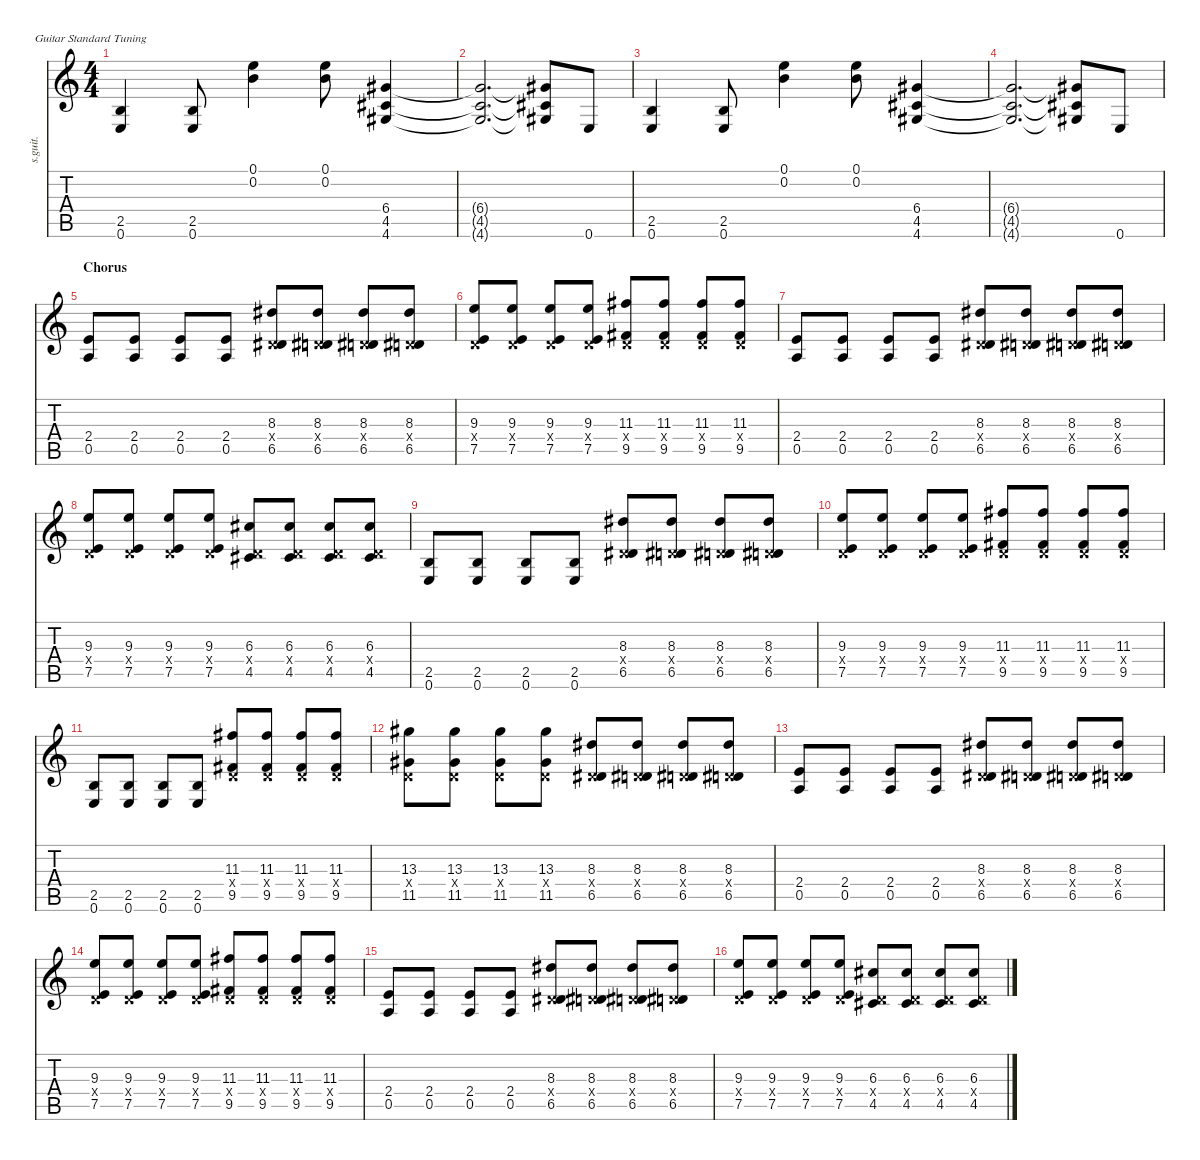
\defaultSystemsLayout 4
\hideDynamics
\bracketExtendMode nobrackets
\track ("Dave Grohl, Chris Shiflett - Lead" "s.guit.") {instrument distortionguitar}
\staff {score tabs}
\tuning (E4 B3 G3 D3 A2 E2)
\ts (4 4)
\tempo (154 hide)
\clef g2
\ks c
(2.5 0.6).4{lyrics (0 "") lyrics (1 "") lyrics (2 "") lyrics (3 "") lyrics (4 "") dy f} (2.5 0.6).8{lyrics (0 "") lyrics (1 "") lyrics (2 "") lyrics (3 "") lyrics (4 "")} (0.1 0.2).4{lyrics (0 "") lyrics (1 "") lyrics (2 "") lyrics (3 "") lyrics (4 "")} (0.1 0.2).8{lyrics (0 "") lyrics (1 "") lyrics (2 "") lyrics (3 "") lyrics (4 "")} (6.4{acc #} 4.5{acc #} 4.6{acc #}).4{lyrics (0 "") lyrics (1 "") lyrics (2 "") lyrics (3 "") lyrics (4 "")} |
(6.4{t acc #} 4.5{t acc #} 4.6{t acc #}).2{d lyrics (0 "") lyrics (1 "") lyrics (2 "") lyrics (3 "") lyrics (4 "")} (6.4{t acc #} 4.5{t acc #} 4.6{t acc #}).8{lyrics (0 "") lyrics (1 "") lyrics (2 "") lyrics (3 "") lyrics (4 "")} 0.6.8{lyrics (0 "") lyrics (1 "") lyrics (2 "") lyrics (3 "") lyrics (4 "")} |
(2.5 0.6).4{lyrics (0 "") lyrics (1 "") lyrics (2 "") lyrics (3 "") lyrics (4 "")} (2.5 0.6).8{lyrics (0 "") lyrics (1 "") lyrics (2 "") lyrics (3 "") lyrics (4 "")} (0.1 0.2).4{lyrics (0 "") lyrics (1 "") lyrics (2 "") lyrics (3 "") lyrics (4 "")} (0.1 0.2).8{lyrics (0 "") lyrics (1 "") lyrics (2 "") lyrics (3 "") lyrics (4 "")} (6.4{acc #} 4.5{acc #} 4.6{acc #}).4{lyrics (0 "") lyrics (1 "") lyrics (2 "") lyrics (3 "") lyrics (4 "")} |
(6.4{t acc #} 4.5{t acc #} 4.6{t acc #}).2{d lyrics (0 "") lyrics (1 "") lyrics (2 "") lyrics (3 "") lyrics (4 "")} (6.4{t acc #} 4.5{t acc #} 4.6{t acc #}).8{lyrics (0 "") lyrics (1 "") lyrics (2 "") lyrics (3 "") lyrics (4 "")} 0.6.8{lyrics (0 "") lyrics (1 "") lyrics (2 "") lyrics (3 "") lyrics (4 "")} |
\section ("" "Chorus")
(2.4 0.5).8{lyrics (0 "") lyrics (1 "") lyrics (2 "") lyrics (3 "") lyrics (4 "")} (2.4 0.5).8{lyrics (0 "") lyrics (1 "") lyrics (2 "") lyrics (3 "") lyrics (4 "")} (2.4 0.5).8{lyrics (0 "") lyrics (1 "") lyrics (2 "") lyrics (3 "") lyrics (4 "")} (2.4 0.5).8{lyrics (0 "") lyrics (1 "") lyrics (2 "") lyrics (3 "") lyrics (4 "")} (8.3{acc #} 0.4{x} 6.5{acc #}).8{lyrics (0 "") lyrics (1 "") lyrics (2 "") lyrics (3 "") lyrics (4 "")} (8.3{acc #} 0.4{x} 6.5{acc #}).8{lyrics (0 "") lyrics (1 "") lyrics (2 "") lyrics (3 "") lyrics (4 "")} (8.3{acc #} 0.4{x} 6.5{acc #}).8{lyrics (0 "") lyrics (1 "") lyrics (2 "") lyrics (3 "") lyrics (4 "")} (8.3{acc #} 0.4{x} 6.5{acc #}).8{lyrics (0 "") lyrics (1 "") lyrics (2 "") lyrics (3 "") lyrics (4 "")} |
(9.3 0.4{x} 7.5).8{lyrics (0 "") lyrics (1 "") lyrics (2 "") lyrics (3 "") lyrics (4 "")} (9.3 0.4{x} 7.5).8{lyrics (0 "") lyrics (1 "") lyrics (2 "") lyrics (3 "") lyrics (4 "")} (9.3 0.4{x} 7.5).8{lyrics (0 "") lyrics (1 "") lyrics (2 "") lyrics (3 "") lyrics (4 "")} (9.3 0.4{x} 7.5).8{lyrics (0 "") lyrics (1 "") lyrics (2 "") lyrics (3 "") lyrics (4 "")} (11.3{acc #} 0.4{x} 9.5{acc #}).8{lyrics (0 "") lyrics (1 "") lyrics (2 "") lyrics (3 "") lyrics (4 "")} (11.3{acc #} 0.4{x} 9.5{acc #}).8{lyrics (0 "") lyrics (1 "") lyrics (2 "") lyrics (3 "") lyrics (4 "")} (11.3{acc #} 0.4{x} 9.5{acc #}).8{lyrics (0 "") lyrics (1 "") lyrics (2 "") lyrics (3 "") lyrics (4 "")} (11.3{acc #} 0.4{x} 9.5{acc #}).8{lyrics (0 "") lyrics (1 "") lyrics (2 "") lyrics (3 "") lyrics (4 "")} |
(2.4 0.5).8{lyrics (0 "") lyrics (1 "") lyrics (2 "") lyrics (3 "") lyrics (4 "")} (2.4 0.5).8{lyrics (0 "") lyrics (1 "") lyrics (2 "") lyrics (3 "") lyrics (4 "")} (2.4 0.5).8{lyrics (0 "") lyrics (1 "") lyrics (2 "") lyrics (3 "") lyrics (4 "")} (2.4 0.5).8{lyrics (0 "") lyrics (1 "") lyrics (2 "") lyrics (3 "") lyrics (4 "")} (8.3{acc #} 0.4{x} 6.5{acc #}).8{lyrics (0 "") lyrics (1 "") lyrics (2 "") lyrics (3 "") lyrics (4 "")} (8.3{acc #} 0.4{x} 6.5{acc #}).8{lyrics (0 "") lyrics (1 "") lyrics (2 "") lyrics (3 "") lyrics (4 "")} (8.3{acc #} 0.4{x} 6.5{acc #}).8{lyrics (0 "") lyrics (1 "") lyrics (2 "") lyrics (3 "") lyrics (4 "")} (8.3{acc #} 0.4{x} 6.5{acc #}).8{lyrics (0 "") lyrics (1 "") lyrics (2 "") lyrics (3 "") lyrics (4 "")} |
(9.3 0.4{x} 7.5).8{lyrics (0 "") lyrics (1 "") lyrics (2 "") lyrics (3 "") lyrics (4 "")} (9.3 0.4{x} 7.5).8{lyrics (0 "") lyrics (1 "") lyrics (2 "") lyrics (3 "") lyrics (4 "")} (9.3 0.4{x} 7.5).8{lyrics (0 "") lyrics (1 "") lyrics (2 "") lyrics (3 "") lyrics (4 "")} (9.3 0.4{x} 7.5).8{lyrics (0 "") lyrics (1 "") lyrics (2 "") lyrics (3 "") lyrics (4 "")} (6.3{acc #} 0.4{x} 4.5{acc #}).8{lyrics (0 "") lyrics (1 "") lyrics (2 "") lyrics (3 "") lyrics (4 "")} (6.3{acc #} 0.4{x} 4.5{acc #}).8{lyrics (0 "") lyrics (1 "") lyrics (2 "") lyrics (3 "") lyrics (4 "")} (6.3{acc #} 0.4{x} 4.5{acc #}).8{lyrics (0 "") lyrics (1 "") lyrics (2 "") lyrics (3 "") lyrics (4 "")} (6.3{acc #} 0.4{x} 4.5{acc #}).8{lyrics (0 "") lyrics (1 "") lyrics (2 "") lyrics (3 "") lyrics (4 "")} |
(2.5 0.6).8{lyrics (0 "") lyrics (1 "") lyrics (2 "") lyrics (3 "") lyrics (4 "")} (2.5 0.6).8{lyrics (0 "") lyrics (1 "") lyrics (2 "") lyrics (3 "") lyrics (4 "")} (2.5 0.6).8{lyrics (0 "") lyrics (1 "") lyrics (2 "") lyrics (3 "") lyrics (4 "")} (2.5 0.6).8{lyrics (0 "") lyrics (1 "") lyrics (2 "") lyrics (3 "") lyrics (4 "")} (8.3{acc #} 0.4{x} 6.5{acc #}).8{lyrics (0 "") lyrics (1 "") lyrics (2 "") lyrics (3 "") lyrics (4 "")} (8.3{acc #} 0.4{x} 6.5{acc #}).8{lyrics (0 "") lyrics (1 "") lyrics (2 "") lyrics (3 "") lyrics (4 "")} (8.3{acc #} 0.4{x} 6.5{acc #}).8{lyrics (0 "") lyrics (1 "") lyrics (2 "") lyrics (3 "") lyrics (4 "")} (8.3{acc #} 0.4{x} 6.5{acc #}).8{lyrics (0 "") lyrics (1 "") lyrics (2 "") lyrics (3 "") lyrics (4 "")} |
(9.3 0.4{x} 7.5).8{lyrics (0 "") lyrics (1 "") lyrics (2 "") lyrics (3 "") lyrics (4 "")} (9.3 0.4{x} 7.5).8{lyrics (0 "") lyrics (1 "") lyrics (2 "") lyrics (3 "") lyrics (4 "")} (9.3 0.4{x} 7.5).8{lyrics (0 "") lyrics (1 "") lyrics (2 "") lyrics (3 "") lyrics (4 "")} (9.3 0.4{x} 7.5).8{lyrics (0 "") lyrics (1 "") lyrics (2 "") lyrics (3 "") lyrics (4 "")} (11.3{acc #} 0.4{x} 9.5{acc #}).8{lyrics (0 "") lyrics (1 "") lyrics (2 "") lyrics (3 "") lyrics (4 "")} (11.3{acc #} 0.4{x} 9.5{acc #}).8{lyrics (0 "") lyrics (1 "") lyrics (2 "") lyrics (3 "") lyrics (4 "")} (11.3{acc #} 0.4{x} 9.5{acc #}).8{lyrics (0 "") lyrics (1 "") lyrics (2 "") lyrics (3 "") lyrics (4 "")} (11.3{acc #} 0.4{x} 9.5{acc #}).8{lyrics (0 "") lyrics (1 "") lyrics (2 "") lyrics (3 "") lyrics (4 "")} |
(2.5 0.6).8{lyrics (0 "") lyrics (1 "") lyrics (2 "") lyrics (3 "") lyrics (4 "")} (2.5 0.6).8{lyrics (0 "") lyrics (1 "") lyrics (2 "") lyrics (3 "") lyrics (4 "")} (2.5 0.6).8{lyrics (0 "") lyrics (1 "") lyrics (2 "") lyrics (3 "") lyrics (4 "")} (2.5 0.6).8{lyrics (0 "") lyrics (1 "") lyrics (2 "") lyrics (3 "") lyrics (4 "")} (11.3{acc #} 0.4{x} 9.5{acc #}).8{lyrics (0 "") lyrics (1 "") lyrics (2 "") lyrics (3 "") lyrics (4 "")} (11.3{acc #} 0.4{x} 9.5{acc #}).8{lyrics (0 "") lyrics (1 "") lyrics (2 "") lyrics (3 "") lyrics (4 "")} (11.3{acc #} 0.4{x} 9.5{acc #}).8{lyrics (0 "") lyrics (1 "") lyrics (2 "") lyrics (3 "") lyrics (4 "")} (11.3{acc #} 0.4{x} 9.5{acc #}).8{lyrics (0 "") lyrics (1 "") lyrics (2 "") lyrics (3 "") lyrics (4 "")} |
(13.3{acc #} 0.4{x} 11.5{acc #}).8{lyrics (0 "") lyrics (1 "") lyrics (2 "") lyrics (3 "") lyrics (4 "")} (13.3{acc #} 0.4{x} 11.5{acc #}).8{lyrics (0 "") lyrics (1 "") lyrics (2 "") lyrics (3 "") lyrics (4 "")} (13.3{acc #} 0.4{x} 11.5{acc #}).8{lyrics (0 "") lyrics (1 "") lyrics (2 "") lyrics (3 "") lyrics (4 "")} (13.3{acc #} 0.4{x} 11.5{acc #}).8{lyrics (0 "") lyrics (1 "") lyrics (2 "") lyrics (3 "") lyrics (4 "")} (8.3{acc #} 0.4{x} 6.5{acc #}).8{lyrics (0 "") lyrics (1 "") lyrics (2 "") lyrics (3 "") lyrics (4 "")} (8.3{acc #} 0.4{x} 6.5{acc #}).8{lyrics (0 "") lyrics (1 "") lyrics (2 "") lyrics (3 "") lyrics (4 "")} (8.3{acc #} 0.4{x} 6.5{acc #}).8{lyrics (0 "") lyrics (1 "") lyrics (2 "") lyrics (3 "") lyrics (4 "")} (8.3{acc #} 0.4{x} 6.5{acc #}).8{lyrics (0 "") lyrics (1 "") lyrics (2 "") lyrics (3 "") lyrics (4 "")} |
(2.4 0.5).8{lyrics (0 "") lyrics (1 "") lyrics (2 "") lyrics (3 "") lyrics (4 "")} (2.4 0.5).8{lyrics (0 "") lyrics (1 "") lyrics (2 "") lyrics (3 "") lyrics (4 "")} (2.4 0.5).8{lyrics (0 "") lyrics (1 "") lyrics (2 "") lyrics (3 "") lyrics (4 "")} (2.4 0.5).8{lyrics (0 "") lyrics (1 "") lyrics (2 "") lyrics (3 "") lyrics (4 "")} (8.3{acc #} 0.4{x} 6.5{acc #}).8{lyrics (0 "") lyrics (1 "") lyrics (2 "") lyrics (3 "") lyrics (4 "")} (8.3{acc #} 0.4{x} 6.5{acc #}).8{lyrics (0 "") lyrics (1 "") lyrics (2 "") lyrics (3 "") lyrics (4 "")} (8.3{acc #} 0.4{x} 6.5{acc #}).8{lyrics (0 "") lyrics (1 "") lyrics (2 "") lyrics (3 "") lyrics (4 "")} (8.3{acc #} 0.4{x} 6.5{acc #}).8{lyrics (0 "") lyrics (1 "") lyrics (2 "") lyrics (3 "") lyrics (4 "")} |
(9.3 0.4{x} 7.5).8{lyrics (0 "") lyrics (1 "") lyrics (2 "") lyrics (3 "") lyrics (4 "")} (9.3 0.4{x} 7.5).8{lyrics (0 "") lyrics (1 "") lyrics (2 "") lyrics (3 "") lyrics (4 "")} (9.3 0.4{x} 7.5).8{lyrics (0 "") lyrics (1 "") lyrics (2 "") lyrics (3 "") lyrics (4 "")} (9.3 0.4{x} 7.5).8{lyrics (0 "") lyrics (1 "") lyrics (2 "") lyrics (3 "") lyrics (4 "")} (11.3{acc #} 0.4{x} 9.5{acc #}).8{lyrics (0 "") lyrics (1 "") lyrics (2 "") lyrics (3 "") lyrics (4 "")} (11.3{acc #} 0.4{x} 9.5{acc #}).8{lyrics (0 "") lyrics (1 "") lyrics (2 "") lyrics (3 "") lyrics (4 "")} (11.3{acc #} 0.4{x} 9.5{acc #}).8{lyrics (0 "") lyrics (1 "") lyrics (2 "") lyrics (3 "") lyrics (4 "")} (11.3{acc #} 0.4{x} 9.5{acc #}).8{lyrics (0 "") lyrics (1 "") lyrics (2 "") lyrics (3 "") lyrics (4 "")} |
(2.4 0.5).8{lyrics (0 "") lyrics (1 "") lyrics (2 "") lyrics (3 "") lyrics (4 "")} (2.4 0.5).8{lyrics (0 "") lyrics (1 "") lyrics (2 "") lyrics (3 "") lyrics (4 "")} (2.4 0.5).8{lyrics (0 "") lyrics (1 "") lyrics (2 "") lyrics (3 "") lyrics (4 "")} (2.4 0.5).8{lyrics (0 "") lyrics (1 "") lyrics (2 "") lyrics (3 "") lyrics (4 "")} (8.3{acc #} 0.4{x} 6.5{acc #}).8{lyrics (0 "") lyrics (1 "") lyrics (2 "") lyrics (3 "") lyrics (4 "")} (8.3{acc #} 0.4{x} 6.5{acc #}).8{lyrics (0 "") lyrics (1 "") lyrics (2 "") lyrics (3 "") lyrics (4 "")} (8.3{acc #} 0.4{x} 6.5{acc #}).8{lyrics (0 "") lyrics (1 "") lyrics (2 "") lyrics (3 "") lyrics (4 "")} (8.3{acc #} 0.4{x} 6.5{acc #}).8{lyrics (0 "") lyrics (1 "") lyrics (2 "") lyrics (3 "") lyrics (4 "")} |
(9.3 0.4{x} 7.5).8{lyrics (0 "") lyrics (1 "") lyrics (2 "") lyrics (3 "") lyrics (4 "")} (9.3 0.4{x} 7.5).8{lyrics (0 "") lyrics (1 "") lyrics (2 "") lyrics (3 "") lyrics (4 "")} (9.3 0.4{x} 7.5).8{lyrics (0 "") lyrics (1 "") lyrics (2 "") lyrics (3 "") lyrics (4 "")} (9.3 0.4{x} 7.5).8{lyrics (0 "") lyrics (1 "") lyrics (2 "") lyrics (3 "") lyrics (4 "")} (6.3{acc #} 0.4{x} 4.5{acc #}).8{lyrics (0 "") lyrics (1 "") lyrics (2 "") lyrics (3 "") lyrics (4 "")} (6.3{acc #} 0.4{x} 4.5{acc #}).8{lyrics (0 "") lyrics (1 "") lyrics (2 "") lyrics (3 "") lyrics (4 "")} (6.3{acc #} 0.4{x} 4.5{acc #}).8{lyrics (0 "") lyrics (1 "") lyrics (2 "") lyrics (3 "") lyrics (4 "")} (6.3{acc #} 0.4{x} 4.5{acc #}).8{lyrics (0 "") lyrics (1 "") lyrics (2 "") lyrics (3 "") lyrics (4 "")}
